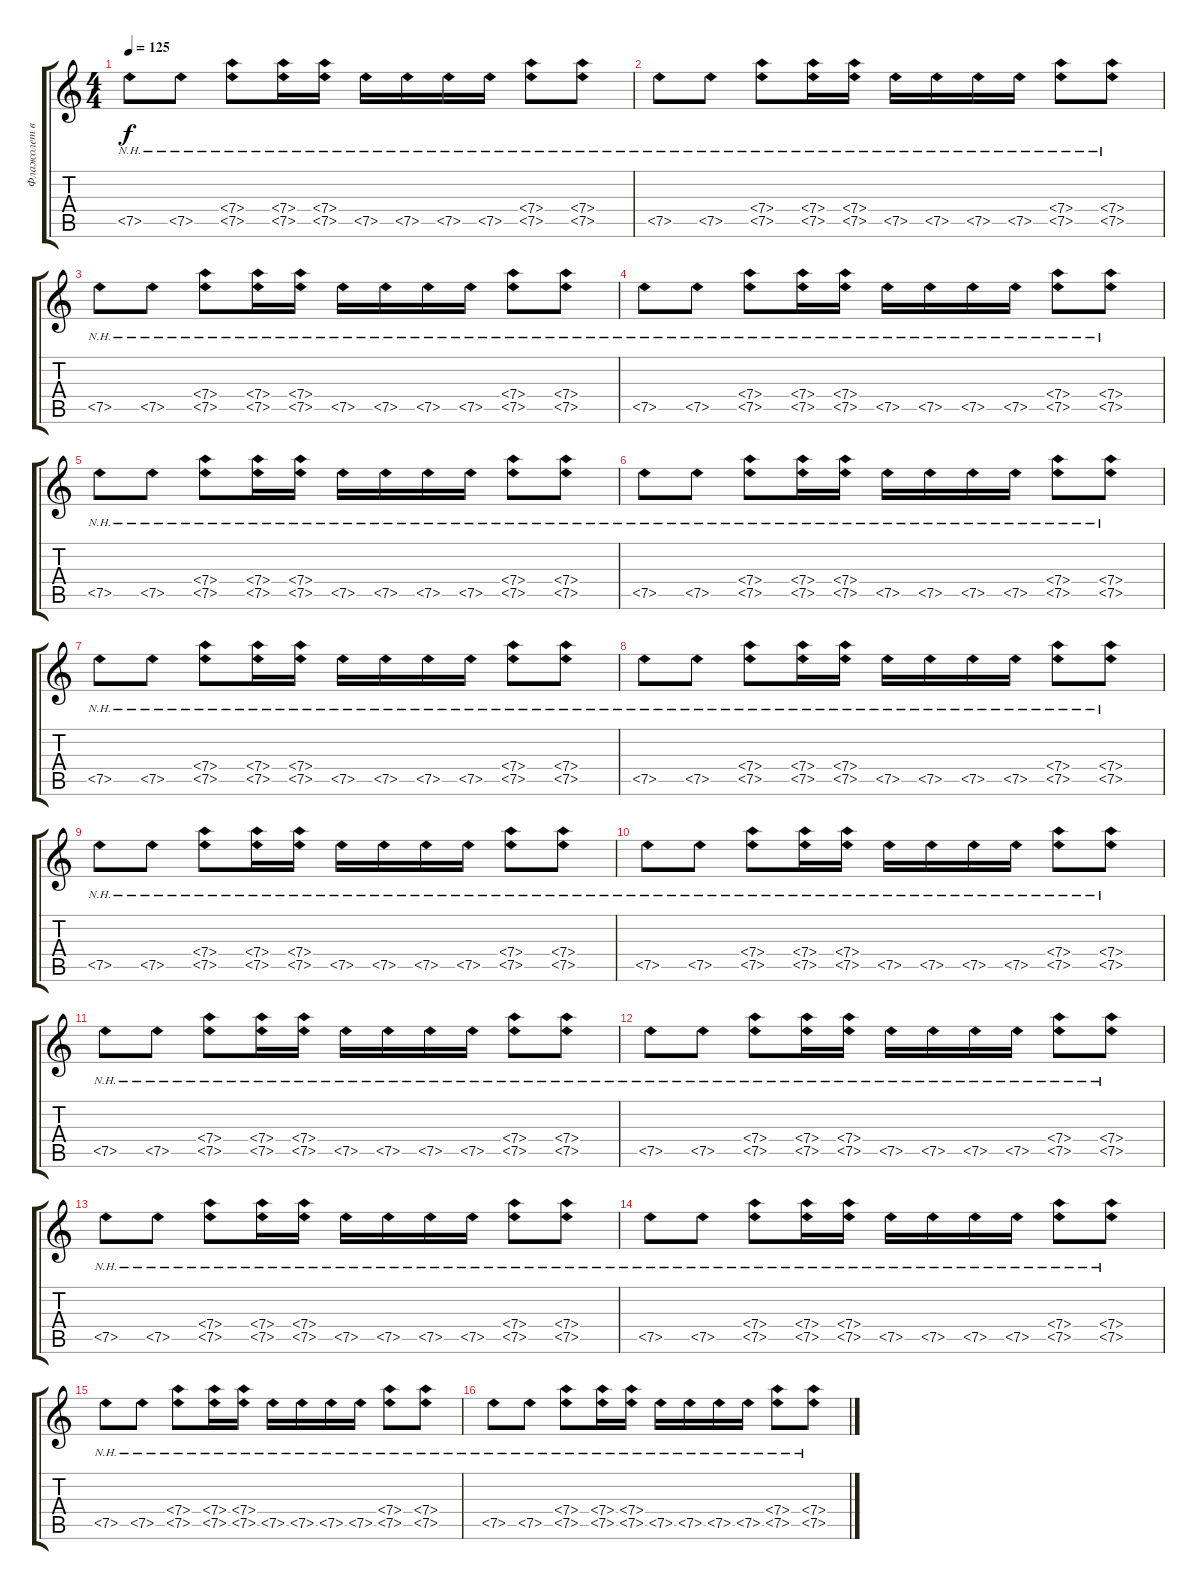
\track ("Флажолет вступлениие" "Флажолет в") {instrument overdrivenguitar}
\staff {score tabs}
\tuning (E4 B3 G3 D3 A2 E2) {hide}
\ts (4 4)
\tempo 125
\clef g2
\ks c
7.5{nh}.8{dy f} 7.5{nh}.8 (7.4{nh} 7.5{nh}).8 (7.4{nh} 7.5{nh}).16 (7.4{nh} 7.5{nh}).16 7.5{nh}.16 7.5{nh}.16 7.5{nh}.16 7.5{nh}.16 (7.4{nh} 7.5{nh}).8 (7.4{nh} 7.5{nh}).8 |
7.5{nh}.8 7.5{nh}.8 (7.4{nh} 7.5{nh}).8 (7.4{nh} 7.5{nh}).16 (7.4{nh} 7.5{nh}).16 7.5{nh}.16 7.5{nh}.16 7.5{nh}.16 7.5{nh}.16 (7.4{nh} 7.5{nh}).8 (7.4{nh} 7.5{nh}).8 |
7.5{nh}.8 7.5{nh}.8 (7.4{nh} 7.5{nh}).8 (7.4{nh} 7.5{nh}).16 (7.4{nh} 7.5{nh}).16 7.5{nh}.16 7.5{nh}.16 7.5{nh}.16 7.5{nh}.16 (7.4{nh} 7.5{nh}).8 (7.4{nh} 7.5{nh}).8 |
7.5{nh}.8 7.5{nh}.8 (7.4{nh} 7.5{nh}).8 (7.4{nh} 7.5{nh}).16 (7.4{nh} 7.5{nh}).16 7.5{nh}.16 7.5{nh}.16 7.5{nh}.16 7.5{nh}.16 (7.4{nh} 7.5{nh}).8 (7.4{nh} 7.5{nh}).8 |
7.5{nh}.8 7.5{nh}.8 (7.4{nh} 7.5{nh}).8 (7.4{nh} 7.5{nh}).16 (7.4{nh} 7.5{nh}).16 7.5{nh}.16 7.5{nh}.16 7.5{nh}.16 7.5{nh}.16 (7.4{nh} 7.5{nh}).8 (7.4{nh} 7.5{nh}).8 |
7.5{nh}.8 7.5{nh}.8 (7.4{nh} 7.5{nh}).8 (7.4{nh} 7.5{nh}).16 (7.4{nh} 7.5{nh}).16 7.5{nh}.16 7.5{nh}.16 7.5{nh}.16 7.5{nh}.16 (7.4{nh} 7.5{nh}).8 (7.4{nh} 7.5{nh}).8 |
7.5{nh}.8 7.5{nh}.8 (7.4{nh} 7.5{nh}).8 (7.4{nh} 7.5{nh}).16 (7.4{nh} 7.5{nh}).16 7.5{nh}.16 7.5{nh}.16 7.5{nh}.16 7.5{nh}.16 (7.4{nh} 7.5{nh}).8 (7.4{nh} 7.5{nh}).8 |
7.5{nh}.8 7.5{nh}.8 (7.4{nh} 7.5{nh}).8 (7.4{nh} 7.5{nh}).16 (7.4{nh} 7.5{nh}).16 7.5{nh}.16 7.5{nh}.16 7.5{nh}.16 7.5{nh}.16 (7.4{nh} 7.5{nh}).8 (7.4{nh} 7.5{nh}).8 |
7.5{nh}.8 7.5{nh}.8 (7.4{nh} 7.5{nh}).8 (7.4{nh} 7.5{nh}).16 (7.4{nh} 7.5{nh}).16 7.5{nh}.16 7.5{nh}.16 7.5{nh}.16 7.5{nh}.16 (7.4{nh} 7.5{nh}).8 (7.4{nh} 7.5{nh}).8 |
7.5{nh}.8 7.5{nh}.8 (7.4{nh} 7.5{nh}).8 (7.4{nh} 7.5{nh}).16 (7.4{nh} 7.5{nh}).16 7.5{nh}.16 7.5{nh}.16 7.5{nh}.16 7.5{nh}.16 (7.4{nh} 7.5{nh}).8 (7.4{nh} 7.5{nh}).8 |
7.5{nh}.8 7.5{nh}.8 (7.4{nh} 7.5{nh}).8 (7.4{nh} 7.5{nh}).16 (7.4{nh} 7.5{nh}).16 7.5{nh}.16 7.5{nh}.16 7.5{nh}.16 7.5{nh}.16 (7.4{nh} 7.5{nh}).8 (7.4{nh} 7.5{nh}).8 |
7.5{nh}.8 7.5{nh}.8 (7.4{nh} 7.5{nh}).8 (7.4{nh} 7.5{nh}).16 (7.4{nh} 7.5{nh}).16 7.5{nh}.16 7.5{nh}.16 7.5{nh}.16 7.5{nh}.16 (7.4{nh} 7.5{nh}).8 (7.4{nh} 7.5{nh}).8 |
7.5{nh}.8 7.5{nh}.8 (7.4{nh} 7.5{nh}).8 (7.4{nh} 7.5{nh}).16 (7.4{nh} 7.5{nh}).16 7.5{nh}.16 7.5{nh}.16 7.5{nh}.16 7.5{nh}.16 (7.4{nh} 7.5{nh}).8 (7.4{nh} 7.5{nh}).8 |
7.5{nh}.8 7.5{nh}.8 (7.4{nh} 7.5{nh}).8 (7.4{nh} 7.5{nh}).16 (7.4{nh} 7.5{nh}).16 7.5{nh}.16 7.5{nh}.16 7.5{nh}.16 7.5{nh}.16 (7.4{nh} 7.5{nh}).8 (7.4{nh} 7.5{nh}).8 |
7.5{nh}.8 7.5{nh}.8 (7.4{nh} 7.5{nh}).8 (7.4{nh} 7.5{nh}).16 (7.4{nh} 7.5{nh}).16 7.5{nh}.16 7.5{nh}.16 7.5{nh}.16 7.5{nh}.16 (7.4{nh} 7.5{nh}).8 (7.4{nh} 7.5{nh}).8 |
7.5{nh}.8 7.5{nh}.8 (7.4{nh} 7.5{nh}).8 (7.4{nh} 7.5{nh}).16 (7.4{nh} 7.5{nh}).16 7.5{nh}.16 7.5{nh}.16 7.5{nh}.16 7.5{nh}.16 (7.4{nh} 7.5{nh}).8 (7.4{nh} 7.5{nh}).8
